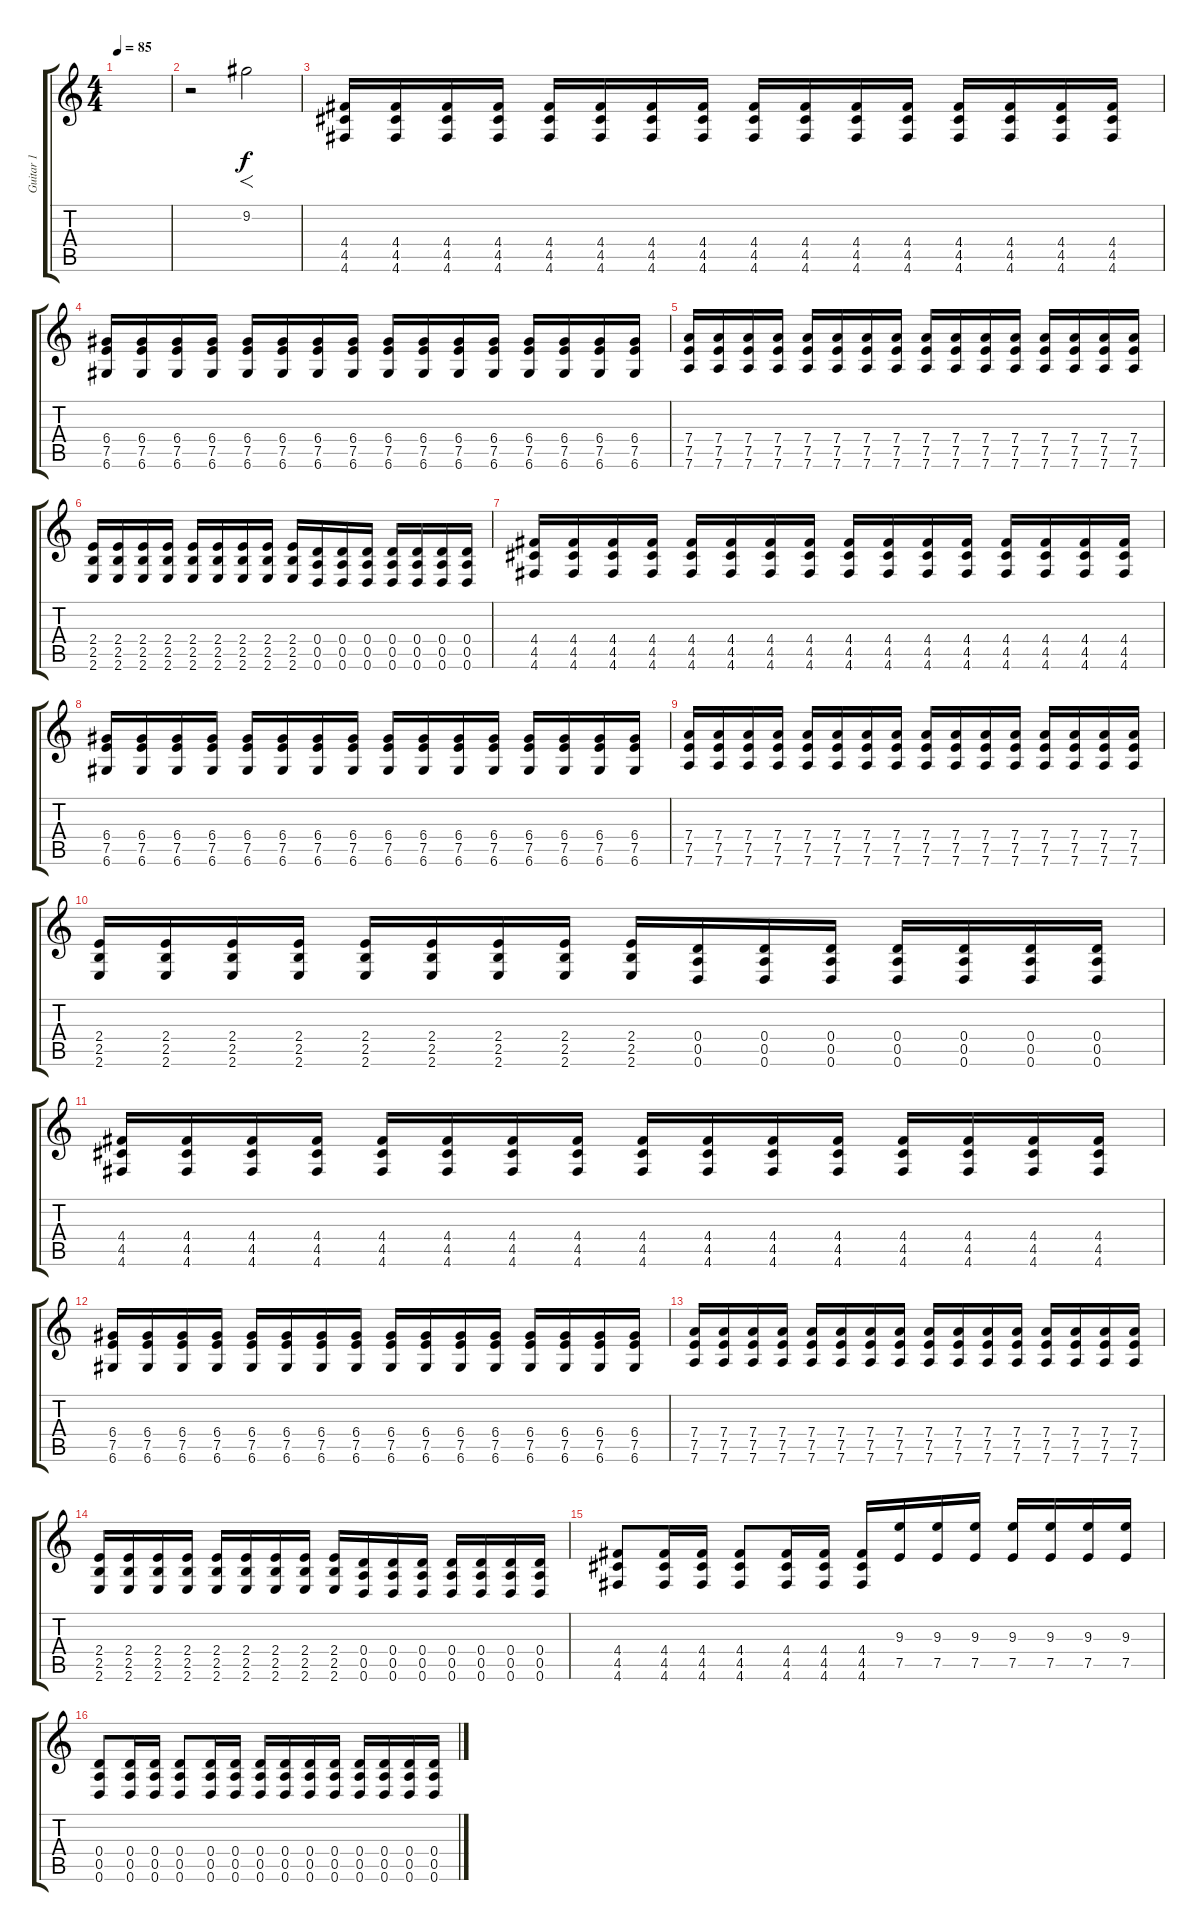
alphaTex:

\track ("Guitar 1" "Guitar 1") {instrument distortionguitar}
\staff {score tabs}
\tuning (E4 B3 G3 D3 A2 D2) {hide}
\ts (4 4)
\tempo 85
\clef g2
\ks c
|
r.2 9.2.2{f volume 14} |
(4.4 4.5 4.6).16{volume 13} (4.4 4.5 4.6).16 (4.4 4.5 4.6).16 (4.4 4.5 4.6).16 (4.4 4.5 4.6).16 (4.4 4.5 4.6).16 (4.4 4.5 4.6).16 (4.4 4.5 4.6).16 (4.4 4.5 4.6).16 (4.4 4.5 4.6).16 (4.4 4.5 4.6).16 (4.4 4.5 4.6).16 (4.4 4.5 4.6).16 (4.4 4.5 4.6).16 (4.4 4.5 4.6).16 (4.4 4.5 4.6).16 |
(6.4 7.5 6.6).16 (6.4 7.5 6.6).16 (6.4 7.5 6.6).16 (6.4 7.5 6.6).16 (6.4 7.5 6.6).16 (6.4 7.5 6.6).16 (6.4 7.5 6.6).16 (6.4 7.5 6.6).16 (6.4 7.5 6.6).16 (6.4 7.5 6.6).16 (6.4 7.5 6.6).16 (6.4 7.5 6.6).16 (6.4 7.5 6.6).16 (6.4 7.5 6.6).16 (6.4 7.5 6.6).16 (6.4 7.5 6.6).16 |
(7.4 7.5 7.6).16 (7.4 7.5 7.6).16 (7.4 7.5 7.6).16 (7.4 7.5 7.6).16 (7.4 7.5 7.6).16 (7.4 7.5 7.6).16 (7.4 7.5 7.6).16 (7.4 7.5 7.6).16 (7.4 7.5 7.6).16 (7.4 7.5 7.6).16 (7.4 7.5 7.6).16 (7.4 7.5 7.6).16 (7.4 7.5 7.6).16 (7.4 7.5 7.6).16 (7.4 7.5 7.6).16 (7.4 7.5 7.6).16 |
(2.4 2.5 2.6).16 (2.4 2.5 2.6).16 (2.4 2.5 2.6).16 (2.4 2.5 2.6).16 (2.4 2.5 2.6).16 (2.4 2.5 2.6).16 (2.4 2.5 2.6).16 (2.4 2.5 2.6).16 (2.4 2.5 2.6).16 (0.4 0.5 0.6).16 (0.4 0.5 0.6).16 (0.4 0.5 0.6).16 (0.4 0.5 0.6).16 (0.4 0.5 0.6).16 (0.4 0.5 0.6).16 (0.4 0.5 0.6).16 |
(4.4 4.5 4.6).16{volume 13} (4.4 4.5 4.6).16 (4.4 4.5 4.6).16 (4.4 4.5 4.6).16 (4.4 4.5 4.6).16 (4.4 4.5 4.6).16 (4.4 4.5 4.6).16 (4.4 4.5 4.6).16 (4.4 4.5 4.6).16 (4.4 4.5 4.6).16 (4.4 4.5 4.6).16 (4.4 4.5 4.6).16 (4.4 4.5 4.6).16 (4.4 4.5 4.6).16 (4.4 4.5 4.6).16 (4.4 4.5 4.6).16 |
(6.4 7.5 6.6).16 (6.4 7.5 6.6).16 (6.4 7.5 6.6).16 (6.4 7.5 6.6).16 (6.4 7.5 6.6).16 (6.4 7.5 6.6).16 (6.4 7.5 6.6).16 (6.4 7.5 6.6).16 (6.4 7.5 6.6).16 (6.4 7.5 6.6).16 (6.4 7.5 6.6).16 (6.4 7.5 6.6).16 (6.4 7.5 6.6).16 (6.4 7.5 6.6).16 (6.4 7.5 6.6).16 (6.4 7.5 6.6).16 |
(7.4 7.5 7.6).16 (7.4 7.5 7.6).16 (7.4 7.5 7.6).16 (7.4 7.5 7.6).16 (7.4 7.5 7.6).16 (7.4 7.5 7.6).16 (7.4 7.5 7.6).16 (7.4 7.5 7.6).16 (7.4 7.5 7.6).16 (7.4 7.5 7.6).16 (7.4 7.5 7.6).16 (7.4 7.5 7.6).16 (7.4 7.5 7.6).16 (7.4 7.5 7.6).16 (7.4 7.5 7.6).16 (7.4 7.5 7.6).16 |
(2.4 2.5 2.6).16 (2.4 2.5 2.6).16 (2.4 2.5 2.6).16 (2.4 2.5 2.6).16 (2.4 2.5 2.6).16 (2.4 2.5 2.6).16 (2.4 2.5 2.6).16 (2.4 2.5 2.6).16 (2.4 2.5 2.6).16 (0.4 0.5 0.6).16 (0.4 0.5 0.6).16 (0.4 0.5 0.6).16 (0.4 0.5 0.6).16 (0.4 0.5 0.6).16 (0.4 0.5 0.6).16 (0.4 0.5 0.6).16 |
(4.4 4.5 4.6).16{volume 13} (4.4 4.5 4.6).16 (4.4 4.5 4.6).16 (4.4 4.5 4.6).16 (4.4 4.5 4.6).16 (4.4 4.5 4.6).16 (4.4 4.5 4.6).16 (4.4 4.5 4.6).16 (4.4 4.5 4.6).16 (4.4 4.5 4.6).16 (4.4 4.5 4.6).16 (4.4 4.5 4.6).16 (4.4 4.5 4.6).16 (4.4 4.5 4.6).16 (4.4 4.5 4.6).16 (4.4 4.5 4.6).16 |
(6.4 7.5 6.6).16 (6.4 7.5 6.6).16 (6.4 7.5 6.6).16 (6.4 7.5 6.6).16 (6.4 7.5 6.6).16 (6.4 7.5 6.6).16 (6.4 7.5 6.6).16 (6.4 7.5 6.6).16 (6.4 7.5 6.6).16 (6.4 7.5 6.6).16 (6.4 7.5 6.6).16 (6.4 7.5 6.6).16 (6.4 7.5 6.6).16 (6.4 7.5 6.6).16 (6.4 7.5 6.6).16 (6.4 7.5 6.6).16 |
(7.4 7.5 7.6).16 (7.4 7.5 7.6).16 (7.4 7.5 7.6).16 (7.4 7.5 7.6).16 (7.4 7.5 7.6).16 (7.4 7.5 7.6).16 (7.4 7.5 7.6).16 (7.4 7.5 7.6).16 (7.4 7.5 7.6).16 (7.4 7.5 7.6).16 (7.4 7.5 7.6).16 (7.4 7.5 7.6).16 (7.4 7.5 7.6).16 (7.4 7.5 7.6).16 (7.4 7.5 7.6).16 (7.4 7.5 7.6).16 |
(2.4 2.5 2.6).16 (2.4 2.5 2.6).16 (2.4 2.5 2.6).16 (2.4 2.5 2.6).16 (2.4 2.5 2.6).16 (2.4 2.5 2.6).16 (2.4 2.5 2.6).16 (2.4 2.5 2.6).16 (2.4 2.5 2.6).16 (0.4 0.5 0.6).16 (0.4 0.5 0.6).16 (0.4 0.5 0.6).16 (0.4 0.5 0.6).16 (0.4 0.5 0.6).16 (0.4 0.5 0.6).16 (0.4 0.5 0.6).16 |
(4.4 4.5 4.6).8 (4.4 4.5 4.6).16 (4.4 4.5 4.6).16 (4.4 4.5 4.6).8 (4.4 4.5 4.6).16 (4.4 4.5 4.6).16 (4.4 4.5 4.6).16 (9.3 7.5).16 (9.3 7.5).16 (9.3 7.5).16 (9.3 7.5).16 (9.3 7.5).16 (9.3 7.5).16 (9.3 7.5).16 |
(0.4 0.5 0.6).8 (0.4 0.5 0.6).16 (0.4 0.5 0.6).16 (0.4 0.5 0.6).8 (0.4 0.5 0.6).16 (0.4 0.5 0.6).16 (0.4 0.5 0.6).16 (0.4 0.5 0.6).16 (0.4 0.5 0.6).16 (0.4 0.5 0.6).16 (0.4 0.5 0.6).16 (0.4 0.5 0.6).16 (0.4 0.5 0.6).16 (0.4 0.5 0.6).16
